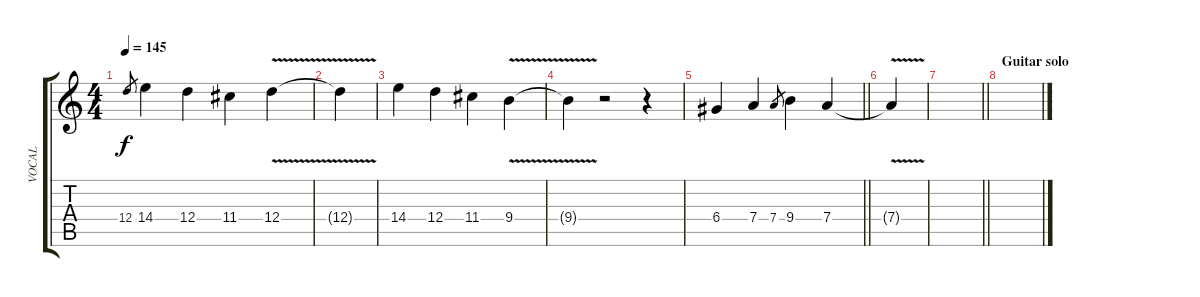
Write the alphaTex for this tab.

\track ("VOCAL" "VOCAL") {instrument acousticguitarsteel}
\staff {score tabs}
\tuning (E4 B3 G3 D3 A2 E2) {hide}
\ts (4 4)
\tempo 145
\clef g2
\ks c
12.4.8{gr dy f} 14.4.4 12.4.4 11.4.4 12.4{v}.4 |
12.4{t}.4 |
14.4.4 12.4.4 11.4.4 9.4{v}.4 |
9.4{t}.4 r.2 r.4 |
\barLineRight lightlight
6.4.4 7.4.4 7.4.8{gr} 9.4.4 7.4.4 |
7.4{v t}.4 |
\barLineRight lightlight
|
\section ("" "Guitar solo")
